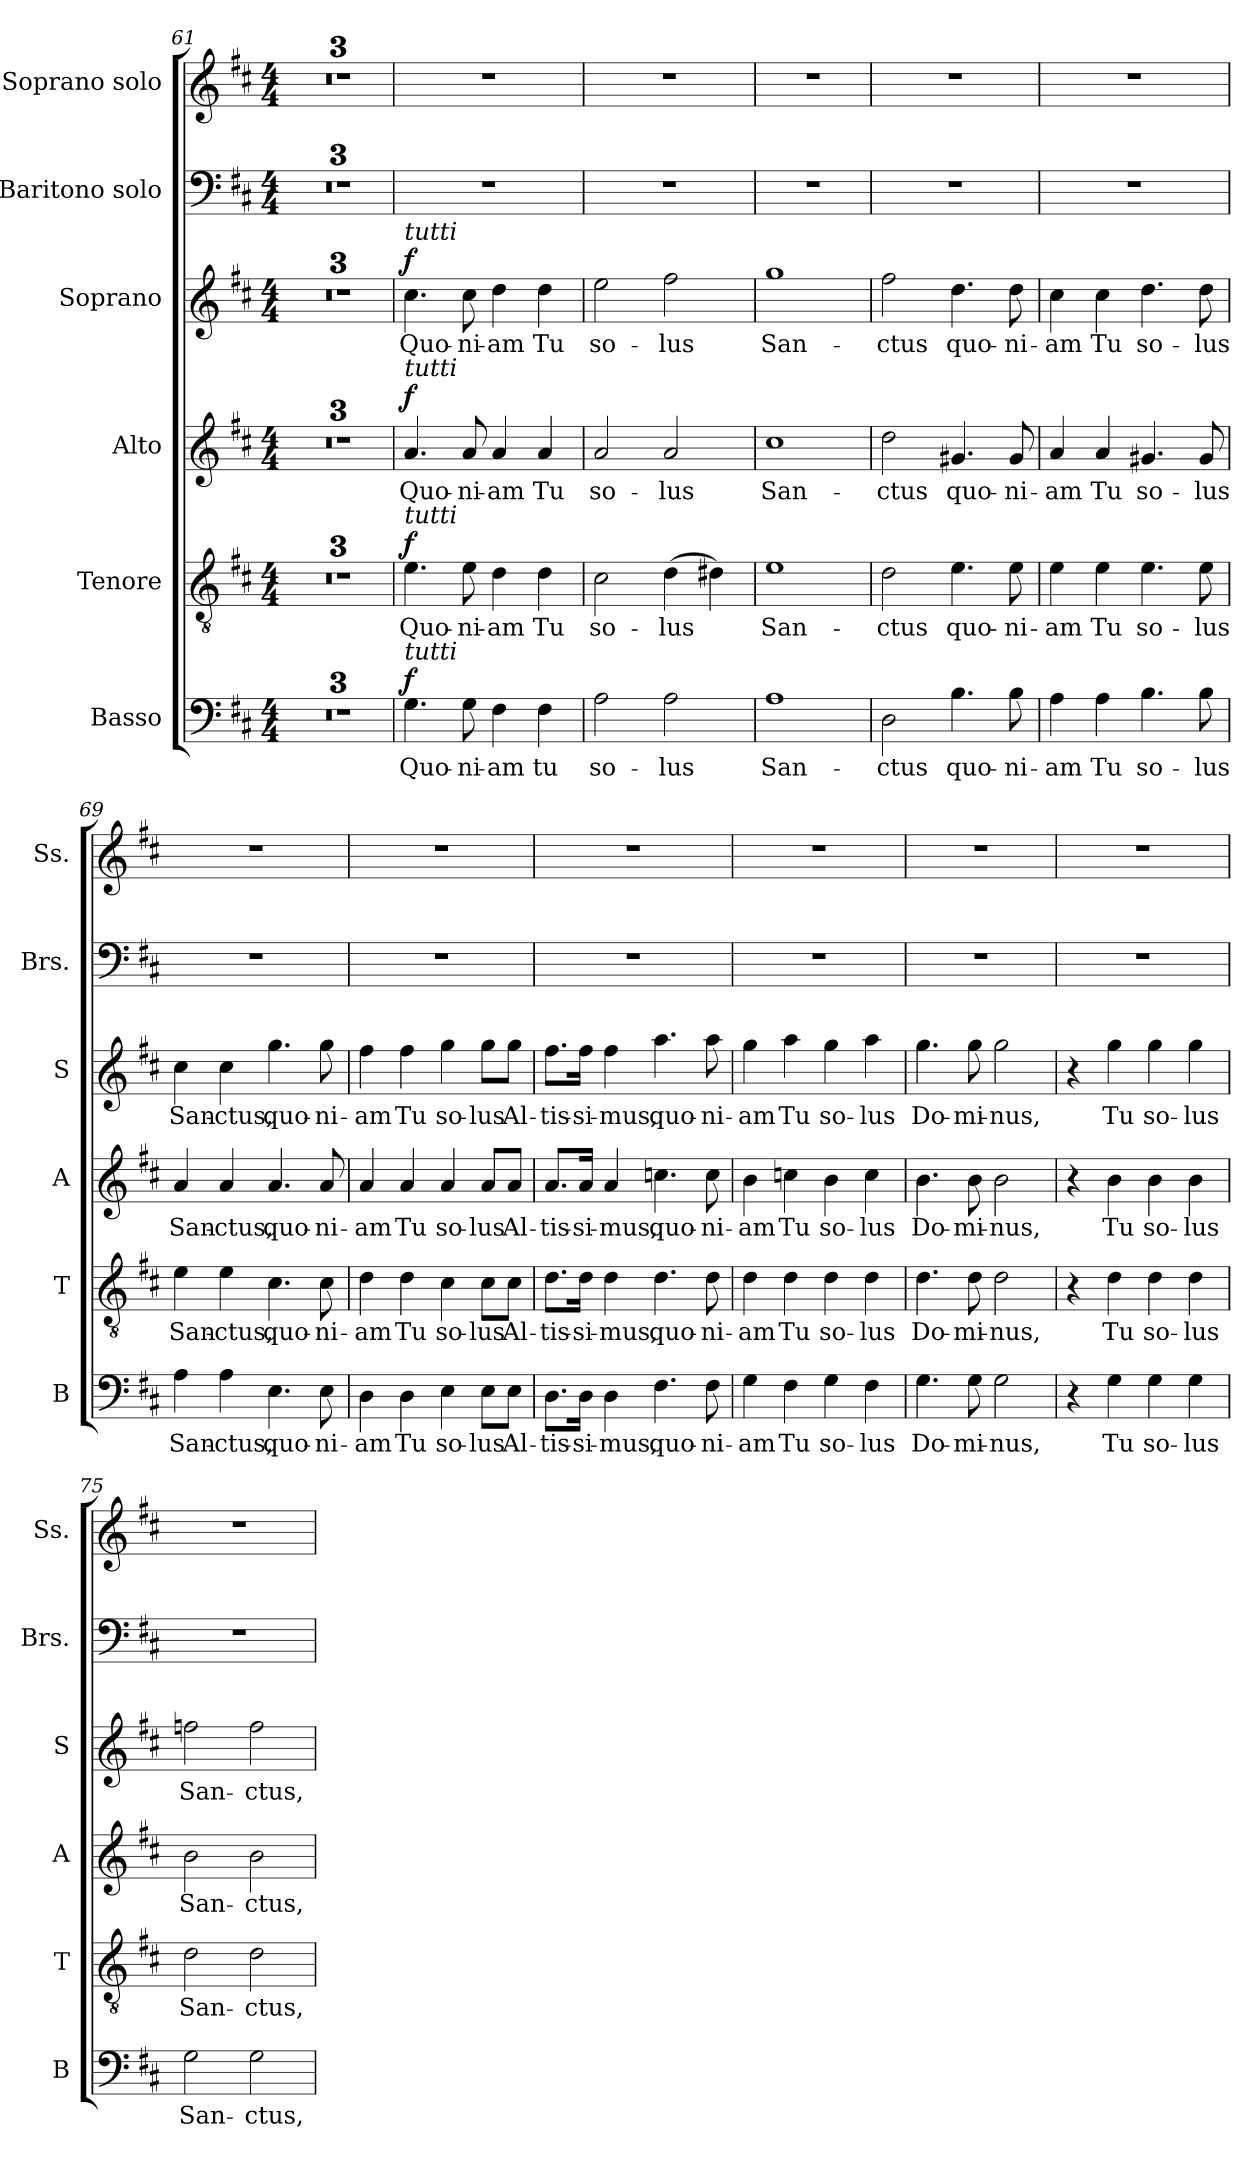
**kern	**text	**dynam	**kern	**text	**dynam	**kern	**text	**dynam	**kern	**text	**dynam	**kern	**kern
*part6	*part6	*part6	*part5	*part5	*part5	*part4	*part4	*part4	*part3	*part3	*part3	*part2	*part1
*staff6	*staff6	*staff6	*staff5	*staff5	*staff5	*staff4	*staff4	*staff4	*staff3	*staff3	*staff3	*staff2	*staff1
*I"Basso	*	*	*I"Tenore	*	*	*I"Alto	*	*	*I"Soprano	*	*	*I"Baritono solo	*I"Soprano solo
*I'B	*	*	*I'T	*	*	*I'A	*	*	*I'S	*	*	*I'Brs.	*I'Ss.
*clefF4	*	*	*clefGv2	*	*	*clefG2	*	*	*clefG2	*	*	*clefF4	*clefG2
*k[f#c#]	*	*	*k[f#c#]	*	*	*k[f#c#]	*	*	*k[f#c#]	*	*	*k[f#c#]	*k[f#c#]
*D:	*	*	*D:	*	*	*D:	*	*	*D:	*	*	*D:	*D:
*M4/4	*	*	*M4/4	*	*	*M4/4	*	*	*M4/4	*	*	*M4/4	*M4/4
=61	=61	=61	=61	=61	=61	=61	=61	=61	=61	=61	=61	=61	=61
1r	.	.	1r	.	.	1r	.	.	1r	.	.	1r	1r
=62	=62	=62	=62	=62	=62	=62	=62	=62	=62	=62	=62	=62	=62
1r	.	.	1r	.	.	1r	.	.	1r	.	.	1r	1r
=63	=63	=63	=63	=63	=63	=63	=63	=63	=63	=63	=63	=63	=63
1r	.	.	1r	.	.	1r	.	.	1r	.	.	1r	1r
=64	=64	=64	=64	=64	=64	=64	=64	=64	=64	=64	=64	=64	=64
!	!	!	!	!	!	!	!	!	!LO:TX:a:i:t=tutti	!	!	!	!
!	!	!	!	!	!	!LO:TX:a:i:t=tutti	!	!	!	!	!	!	!
!	!	!	!LO:TX:a:i:t=tutti	!	!	!	!	!	!	!	!	!	!
!LO:TX:a:i:t=tutti	!	!	!	!	!	!	!	!	!	!	!	!	!
!	!LO:LY:b	!LO:DY:a	!	!LO:LY:b	!LO:DY:a	!	!LO:LY:b	!LO:DY:a	!	!LO:LY:b	!LO:DY:a	!	!
4.G\	Quo-	f	4.e\	Quo-	f	4.a/	Quo-	f	4.cc#\	Quo-	f	1r	1r
!	!LO:LY:b	!	!	!LO:LY:b	!	!	!LO:LY:b	!	!	!LO:LY:b	!	!	!
8G\	-ni-	.	8e\	-ni-	.	8a/	-ni-	.	8cc#\	-ni-	.	.	.
!	!LO:LY:b	!	!	!LO:LY:b	!	!	!LO:LY:b	!	!	!LO:LY:b	!	!	!
4F#\	-am	.	4d\	-am	.	4a/	-am	.	4dd\	-am	.	.	.
!	!LO:LY:b	!	!	!LO:LY:b	!	!	!LO:LY:b	!	!	!LO:LY:b	!	!	!
4F#\	tu	.	4d\	Tu	.	4a/	Tu	.	4dd\	Tu	.	.	.
=65	=65	=65	=65	=65	=65	=65	=65	=65	=65	=65	=65	=65	=65
!	!LO:LY:b	!	!	!LO:LY:b	!	!	!LO:LY:b	!	!	!LO:LY:b	!	!	!
2A\	so-	.	2c#\	so-	.	2a/	so-	.	2ee\	so-	.	1r	1r
!	!LO:LY:b	!	!	!LO:LY:b	!	!	!LO:LY:b	!	!	!LO:LY:b	!	!	!
2A\	-lus	.	(>4d\	-lus	.	2a/	-lus	.	2ff#\	-lus	.	.	.
.	.	.	4d#X\)	.	.	.	.	.	.	.	.	.	.
=66	=66	=66	=66	=66	=66	=66	=66	=66	=66	=66	=66	=66	=66
!	!LO:LY:b	!	!	!LO:LY:b	!	!	!LO:LY:b	!	!	!LO:LY:b	!	!	!
1A	San-	.	1e	San-	.	1cc#	San-	.	1gg	San-	.	1r	1r
=67	=67	=67	=67	=67	=67	=67	=67	=67	=67	=67	=67	=67	=67
!	!LO:LY:b	!	!	!LO:LY:b	!	!	!LO:LY:b	!	!	!LO:LY:b	!	!	!
2D\	-ctus	.	2d\	-ctus	.	2dd\	-ctus	.	2ff#\	-ctus	.	1r	1r
!	!LO:LY:b	!	!	!LO:LY:b	!	!	!LO:LY:b	!	!	!LO:LY:b	!	!	!
4.B\	quo-	.	4.e\	quo-	.	4.g#X/	quo-	.	4.dd\	quo-	.	.	.
!	!LO:LY:b	!	!	!LO:LY:b	!	!	!LO:LY:b	!	!	!LO:LY:b	!	!	!
8B\	-ni-	.	8e\	-ni-	.	8g#/	-ni-	.	8dd\	-ni-	.	.	.
=68	=68	=68	=68	=68	=68	=68	=68	=68	=68	=68	=68	=68	=68
!	!LO:LY:b	!	!	!LO:LY:b	!	!	!LO:LY:b	!	!	!LO:LY:b	!	!	!
4A\	-am	.	4e\	-am	.	4a/	-am	.	4cc#\	-am	.	1r	1r
!	!LO:LY:b	!	!	!LO:LY:b	!	!	!LO:LY:b	!	!	!LO:LY:b	!	!	!
4A\	Tu	.	4e\	Tu	.	4a/	Tu	.	4cc#\	Tu	.	.	.
!	!LO:LY:b	!	!	!LO:LY:b	!	!	!LO:LY:b	!	!	!LO:LY:b	!	!	!
4.B\	so-	.	4.e\	so-	.	4.g#X/	so-	.	4.dd\	so-	.	.	.
!	!LO:LY:b	!	!	!LO:LY:b	!	!	!LO:LY:b	!	!	!LO:LY:b	!	!	!
8B\	-lus	.	8e\	-lus	.	8g#/	-lus	.	8dd\	-lus	.	.	.
!!LO:PB:g=z
=69	=69	=69	=69	=69	=69	=69	=69	=69	=69	=69	=69	=69	=69
!	!LO:LY:b	!	!	!LO:LY:b	!	!	!LO:LY:b	!	!	!LO:LY:b	!	!	!
4A\	San-	.	4e\	San-	.	4a/	San-	.	4cc#\	San-	.	1r	1r
!	!LO:LY:b	!	!	!LO:LY:b	!	!	!LO:LY:b	!	!	!LO:LY:b	!	!	!
4A\	-ctus,	.	4e\	-ctus,	.	4a/	-ctus,	.	4cc#\	-ctus,	.	.	.
!	!LO:LY:b	!	!	!LO:LY:b	!	!	!LO:LY:b	!	!	!LO:LY:b	!	!	!
4.E\	quo-	.	4.c#\	quo-	.	4.a/	quo-	.	4.gg\	quo-	.	.	.
!	!LO:LY:b	!	!	!LO:LY:b	!	!	!LO:LY:b	!	!	!LO:LY:b	!	!	!
8E\	-ni-	.	8c#\	-ni-	.	8a/	-ni-	.	8gg\	-ni-	.	.	.
=70	=70	=70	=70	=70	=70	=70	=70	=70	=70	=70	=70	=70	=70
!	!LO:LY:b	!	!	!LO:LY:b	!	!	!LO:LY:b	!	!	!LO:LY:b	!	!	!
4D\	-am	.	4d\	-am	.	4a/	-am	.	4ff#\	-am	.	1r	1r
!	!LO:LY:b	!	!	!LO:LY:b	!	!	!LO:LY:b	!	!	!LO:LY:b	!	!	!
4D\	Tu	.	4d\	Tu	.	4a/	Tu	.	4ff#\	Tu	.	.	.
!	!LO:LY:b	!	!	!LO:LY:b	!	!	!LO:LY:b	!	!	!LO:LY:b	!	!	!
4E\	so-	.	4c#\	so-	.	4a/	so-	.	4gg\	so-	.	.	.
!	!LO:LY:b	!	!	!LO:LY:b	!	!	!LO:LY:b	!	!	!LO:LY:b	!	!	!
8E\L	-lus	.	8c#\L	-lus	.	8a/L	-lus	.	8gg\L	-lus	.	.	.
!	!LO:LY:b	!	!	!LO:LY:b	!	!	!LO:LY:b	!	!	!LO:LY:b	!	!	!
8E\J	Al-	.	8c#\J	Al-	.	8a/J	Al-	.	8gg\J	Al-	.	.	.
=71	=71	=71	=71	=71	=71	=71	=71	=71	=71	=71	=71	=71	=71
!	!LO:LY:b	!	!	!LO:LY:b	!	!	!LO:LY:b	!	!	!LO:LY:b	!	!	!
8.D\L	-tis-	.	8.d\L	-tis-	.	8.a/L	-tis-	.	8.ff#\L	-tis-	.	1r	1r
!	!LO:LY:b	!	!	!LO:LY:b	!	!	!LO:LY:b	!	!	!LO:LY:b	!	!	!
16D\Jk	-si-	.	16d\Jk	-si-	.	16a/Jk	-si-	.	16ff#\Jk	-si-	.	.	.
!	!LO:LY:b	!	!	!LO:LY:b	!	!	!LO:LY:b	!	!	!LO:LY:b	!	!	!
4D\	-mus,	.	4d\	-mus,	.	4a/	-mus,	.	4ff#\	-mus,	.	.	.
!	!LO:LY:b	!	!	!LO:LY:b	!	!	!LO:LY:b	!	!	!LO:LY:b	!	!	!
4.F#\	quo-	.	4.d\	quo-	.	4.ccn\	quo-	.	4.aa\	quo-	.	.	.
!	!LO:LY:b	!	!	!LO:LY:b	!	!	!LO:LY:b	!	!	!LO:LY:b	!	!	!
8F#\	-ni-	.	8d\	-ni-	.	8cc\	-ni-	.	8aa\	-ni-	.	.	.
=72	=72	=72	=72	=72	=72	=72	=72	=72	=72	=72	=72	=72	=72
!	!LO:LY:b	!	!	!LO:LY:b	!	!	!LO:LY:b	!	!	!LO:LY:b	!	!	!
4G\	-am	.	4d\	-am	.	4b\	-am	.	4gg\	-am	.	1r	1r
!	!LO:LY:b	!	!	!LO:LY:b	!	!	!LO:LY:b	!	!	!LO:LY:b	!	!	!
4F#\	Tu	.	4d\	Tu	.	4ccn\	Tu	.	4aa\	Tu	.	.	.
!	!LO:LY:b	!	!	!LO:LY:b	!	!	!LO:LY:b	!	!	!LO:LY:b	!	!	!
4G\	so-	.	4d\	so-	.	4b\	so-	.	4gg\	so-	.	.	.
!	!LO:LY:b	!	!	!LO:LY:b	!	!	!LO:LY:b	!	!	!LO:LY:b	!	!	!
4F#\	-lus	.	4d\	-lus	.	4cc\	-lus	.	4aa\	-lus	.	.	.
!!LO:LB:g=z
=73	=73	=73	=73	=73	=73	=73	=73	=73	=73	=73	=73	=73	=73
!	!LO:LY:b	!	!	!LO:LY:b	!	!	!LO:LY:b	!	!	!LO:LY:b	!	!	!
4.G\	Do-	.	4.d\	Do-	.	4.b\	Do-	.	4.gg\	Do-	.	1r	1r
!	!LO:LY:b	!	!	!LO:LY:b	!	!	!LO:LY:b	!	!	!LO:LY:b	!	!	!
8G\	-mi-	.	8d\	-mi-	.	8b\	-mi-	.	8gg\	-mi-	.	.	.
!	!LO:LY:b	!	!	!LO:LY:b	!	!	!LO:LY:b	!	!	!LO:LY:b	!	!	!
2G\	-nus,	.	2d\	-nus,	.	2b\	-nus,	.	2gg\	-nus,	.	.	.
=74	=74	=74	=74	=74	=74	=74	=74	=74	=74	=74	=74	=74	=74
4r	.	.	4r	.	.	4r	.	.	4r	.	.	1r	1r
!	!LO:LY:b	!	!	!LO:LY:b	!	!	!LO:LY:b	!	!	!LO:LY:b	!	!	!
4G\	Tu	.	4d\	Tu	.	4b\	Tu	.	4gg\	Tu	.	.	.
!	!LO:LY:b	!	!	!LO:LY:b	!	!	!LO:LY:b	!	!	!LO:LY:b	!	!	!
4G\	so-	.	4d\	so-	.	4b\	so-	.	4gg\	so-	.	.	.
!	!LO:LY:b	!	!	!LO:LY:b	!	!	!LO:LY:b	!	!	!LO:LY:b	!	!	!
4G\	-lus	.	4d\	-lus	.	4b\	-lus	.	4gg\	-lus	.	.	.
=75	=75	=75	=75	=75	=75	=75	=75	=75	=75	=75	=75	=75	=75
!	!LO:LY:b	!	!	!LO:LY:b	!	!	!LO:LY:b	!	!	!LO:LY:b	!	!	!
2G\	San-	.	2d\	San-	.	2b\	San-	.	2ffn\	San-	.	1r	1r
!	!LO:LY:b	!	!	!LO:LY:b	!	!	!LO:LY:b	!	!	!LO:LY:b	!	!	!
2G\	-ctus,	.	2d\	-ctus,	.	2b\	-ctus,	.	2ff\	-ctus,	.	.	.
=	=	=	=	=	=	=	=	=	=	=	=	=	=
*-	*-	*-	*-	*-	*-	*-	*-	*-	*-	*-	*-	*-	*-
